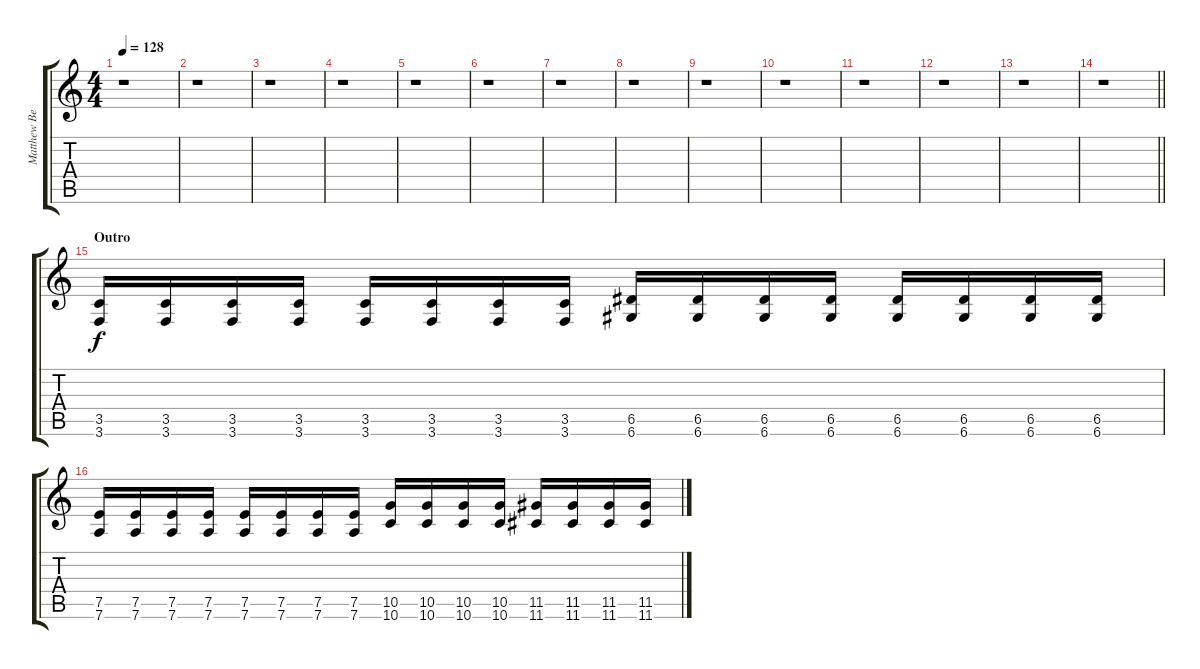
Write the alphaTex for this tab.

\track ("Matthew Bellamy (Gtr 1)" "Matthew Be") {mute instrument distortionguitar}
\staff {score tabs}
\tuning (E4 B3 G3 D3 A2 D2) {hide}
\ts (4 4)
\tempo 128
\clef g2
\ks c
r.1{dy f} |
r.1 |
r.1 |
r.1 |
r.1 |
r.1 |
r.1 |
r.1 |
r.1 |
r.1 |
r.1 |
r.1 |
r.1 |
\barLineRight lightlight
r.1 |
\section ("" "Outro")
(3.5 3.6).16{volume 9} (3.5 3.6).16 (3.5 3.6).16 (3.5 3.6).16 (3.5 3.6).16 (3.5 3.6).16 (3.5 3.6).16 (3.5 3.6).16 (6.5 6.6).16 (6.5 6.6).16 (6.5 6.6).16 (6.5 6.6).16 (6.5 6.6).16 (6.5 6.6).16 (6.5 6.6).16 (6.5 6.6).16 |
(7.5 7.6).16 (7.5 7.6).16 (7.5 7.6).16 (7.5 7.6).16 (7.5 7.6).16 (7.5 7.6).16 (7.5 7.6).16 (7.5 7.6).16 (10.5 10.6).16 (10.5 10.6).16 (10.5 10.6).16 (10.5 10.6).16 (11.5 11.6).16 (11.5 11.6).16 (11.5 11.6).16 (11.5 11.6).16
